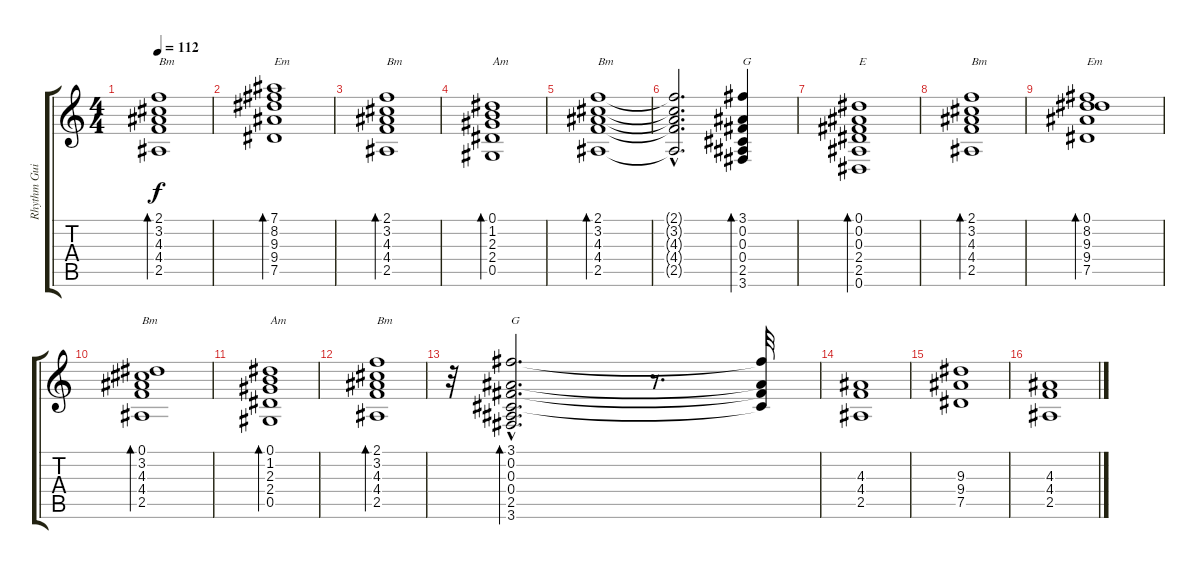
\track ("Rhythm Guitar" "Rhythm Gui") {instrument acousticguitarsteel}
\staff {score tabs}
\tuning (Eb4 Bb3 Gb3 Db3 Ab2 Eb2) {hide}
\ts (4 4)
\tempo 112
\clef g2
\ks c
(2.1 3.2 4.3 4.4 2.5).1{bd 240 txt "Bm" dy f instrument acousticguitarsteel} |
(7.1 8.2 9.3 9.4 7.5).1{bd 240 txt "Em"} |
(2.1 3.2 4.3 4.4 2.5).1{bd 240 txt "Bm"} |
(0.1 1.2 2.3 2.4 0.5).1{bd 240 txt "Am"} |
(2.1 3.2 4.3 4.4 2.5).1{bd 240 txt "Bm"} |
(2.1{hac t} 3.2{hac t} 4.3{hac t} 4.4{hac t} 2.5{hac t}).2{d} (3.1 0.2 0.3 0.4 2.5 3.6).4{bd 240 txt "G"} |
(0.1 0.2 0.3 2.4 2.5 0.6).1{bd 240 txt "E"} |
(2.1 3.2 4.3 4.4 2.5).1{bd 240 txt "Bm"} |
(0.1 8.2 9.3 9.4 7.5).1{bd 240 txt "Em"} |
(0.1 3.2 4.3 4.4 2.5).1{bd 240 txt "Bm"} |
(0.1 1.2 2.3 2.4 0.5).1{bd 240 txt "Am"} |
(2.1 3.2 4.3 4.4 2.5).1{bd 240 txt "Bm"} |
r.32 (3.1{hac} 0.2{hac} 0.3{hac} 0.4{hac} 2.5{hac} 3.6{hac}).2{d bd 240 txt "G"} r.8{d} (3.1{t} 0.2{t} 0.3{t} 0.4{t}).32 |
(4.3 4.4 2.5).1 |
(9.3 9.4 7.5).1 |
(4.3 4.4 2.5).1
